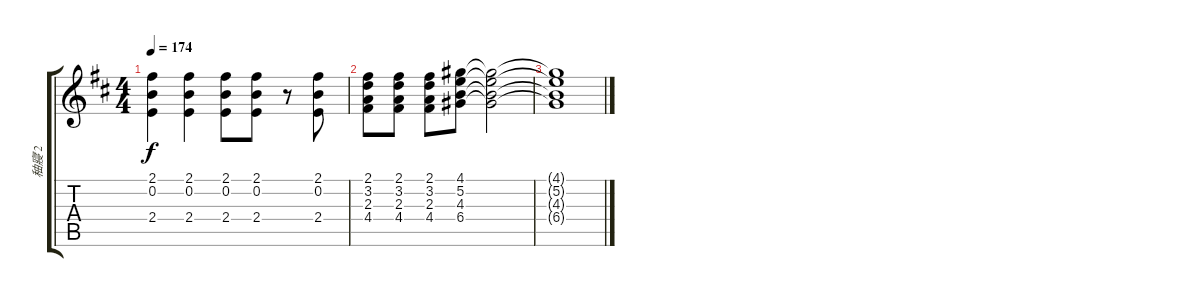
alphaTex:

\track ("秞寢 2" "秞寢 2") {instrument distortionguitar}
\staff {score tabs}
\tuning (E4 B3 G3 D3 A2 E2) {hide}
\ts (4 4)
\tempo 174
\clef g2
\ks d
(2.1 0.2 2.4).4{dy f} (2.1 0.2 2.4).4 (2.1 0.2 2.4).8 (2.1 0.2 2.4).8 r.8 (2.1 0.2 2.4).8 |
(2.1 3.2 2.3 4.4).8 (2.1 3.2 2.3 4.4).8 (2.1 3.2 2.3 4.4).8 (4.1 5.2 4.3 6.4).8 (4.1{t} 5.2{t} 4.3{t} 6.4{t}).2 |
(4.1{t} 5.2{t} 4.3{t} 6.4{t}).1
